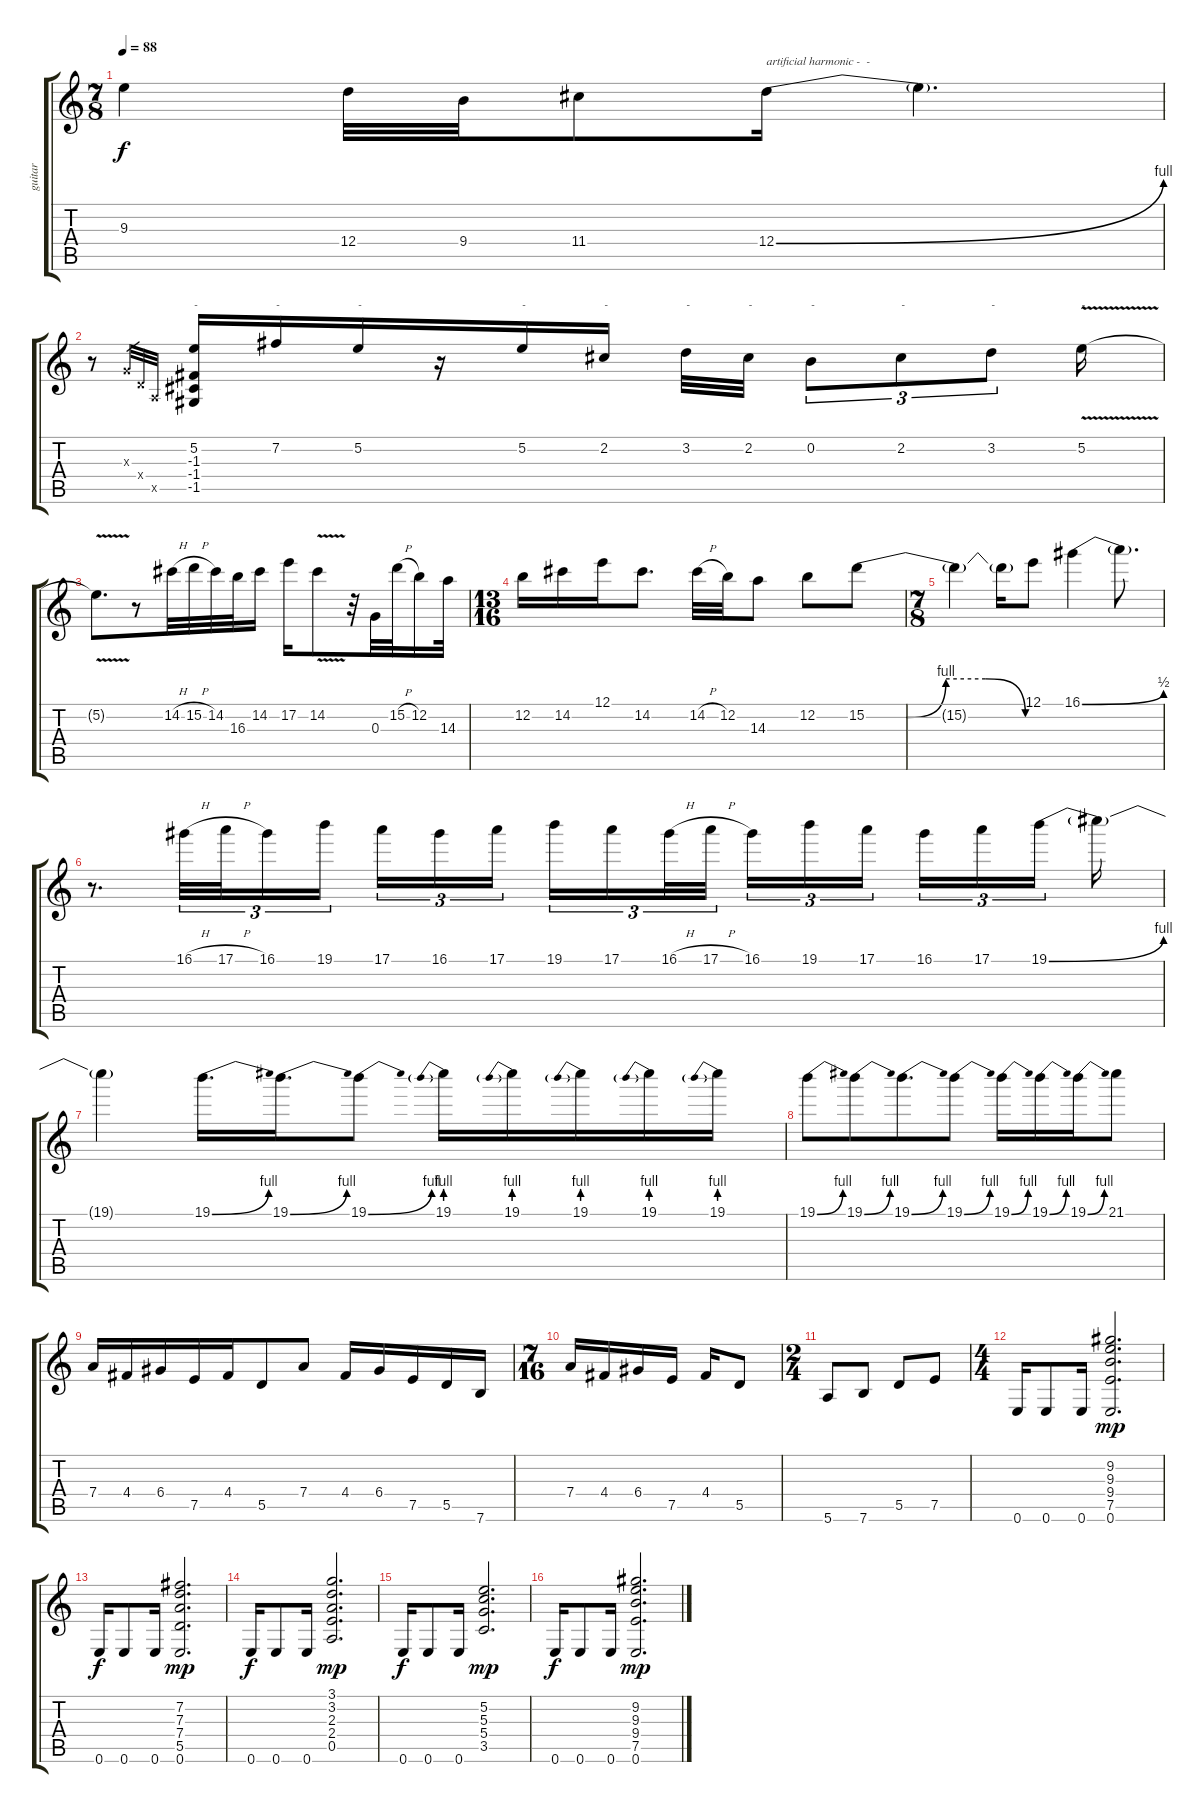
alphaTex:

\track ("guitar" "guitar") {instrument overdrivenguitar}
\staff {score tabs}
\tuning (E4 B3 G3 D3 A2 E2) {hide}
\ts (7 8)
\tempo 88
\clef g2
\ks c
9.3.4{dy f} 12.4.32 9.4.32 11.4.8 12.4{be (bend 0 0 60 4)}.16{txt "artificial harmonic -  -"} 12.4{t}.4{d} |
r.8 0.3{x}.32{gr} 0.4{x}.32{gr} 0.5{x}.32{gr} (5.2 -1.3 -1.4 -1.5).16{txt "-"} 7.2.16{txt "-"} 5.2.16{txt "-"} r.16 5.2.16{txt "-"} 2.2.16{txt "-"} 3.2.32{txt "-"} 2.2.32{txt "-"} 0.2.8{tu (3 2) txt "-"} 2.2.8{tu (3 2) txt "-"} 3.2.8{tu (3 2) txt "-"} 5.2{v}.16{txt "-"} |
5.2{t}.8{d} r.8 14.2{h}.32 15.2{h}.32 14.2.32 16.3.32 14.2.16 17.2.16 14.2{v}.8 r.32 0.3.32 15.2{h}.32 12.2.16 14.3.32 |
\ts (13 16)
12.2.16 14.2.16 12.1.16 14.2.8{d} 14.2{h}.32 12.2.32 14.3.8 12.2.8 15.2{be (custom 0 0 15 0 30 4 45 4 60 0)}.8 |
\ts (7 8)
15.2{t}.4 15.2{t}.16 12.1.8 16.1{be (bend 0 0 60 2)}.4 16.1{t}.8{d} |
r.8{d} 16.1{h}.32{tu (3 2)} 17.1{h}.32{tu (3 2)} 16.1.16{tu (3 2)} 19.1.16{tu (3 2) beam splitsecondary} 17.1.16{tu (3 2)} 16.1.16{tu (3 2)} 17.1.16{tu (3 2) beam splitsecondary} 19.1.16{tu (3 2)} 17.1.16{tu (3 2)} 16.1{h}.32{tu (3 2)} 17.1{h}.32{tu (3 2) beam splitsecondary} 16.1.16{tu (3 2)} 19.1.16{tu (3 2)} 17.1.16{tu (3 2) beam splitsecondary} 16.1.16{tu (3 2)} 17.1.16{tu (3 2)} 19.1{be (bend 0 0 60 4)}.16{tu (3 2)} 19.1{t}.16 |
19.1{t}.4 19.1{be (bend 0 0 60 4)}.16{d} 19.1{be (bend 0 0 60 4)}.16{d} 19.1{be (bend 0 0 60 4)}.8 19.1{be (prebend 0 4 60 4)}.16 19.1{be (prebend 0 4 60 4)}.16 19.1{be (prebend 0 4 60 4)}.16 19.1{be (prebend 0 4 60 4)}.16 19.1{be (prebend 0 4 60 4)}.16 |
19.1{be (bend 0 0 60 4)}.8 19.1{be (bend 0 0 60 4)}.8 19.1{be (bend 0 0 60 4)}.8{d} 19.1{be (bend 0 0 60 4)}.8 19.1{be (bend 0 0 60 4)}.16 19.1{be (bend 0 0 60 4)}.16 19.1{be (bend 0 0 60 4)}.16 21.1.8 |
7.4.16 4.4.16 6.4.16 7.5.16 4.4.16 5.5.8 7.4.8 4.4.16 6.4.16 7.5.16 5.5.16 7.6.16 |
\ts (7 16)
7.4.16 4.4.16 6.4.16 7.5.16 4.4.16 5.5.8 |
\ts (2 4)
5.6.8 7.6.8 5.5.8 7.5.8 |
\ts (4 4)
0.6.16{volume 10} 0.6.8 0.6.16 (9.2 9.3 9.4 7.5 0.6).2{d dy mp} |
0.6.16{dy f} 0.6.8 0.6.16 (7.2 7.3 7.4 5.5 0.6).2{d dy mp} |
0.6.16{dy f} 0.6.8 0.6.16 (3.1 3.2 2.3 2.4 0.5).2{d dy mp} |
0.6.16{dy f} 0.6.8 0.6.16 (5.2 5.3 5.4 3.5).2{d dy mp} |
0.6.16{dy f} 0.6.8 0.6.16 (9.2 9.3 9.4 7.5 0.6).2{d dy mp}
